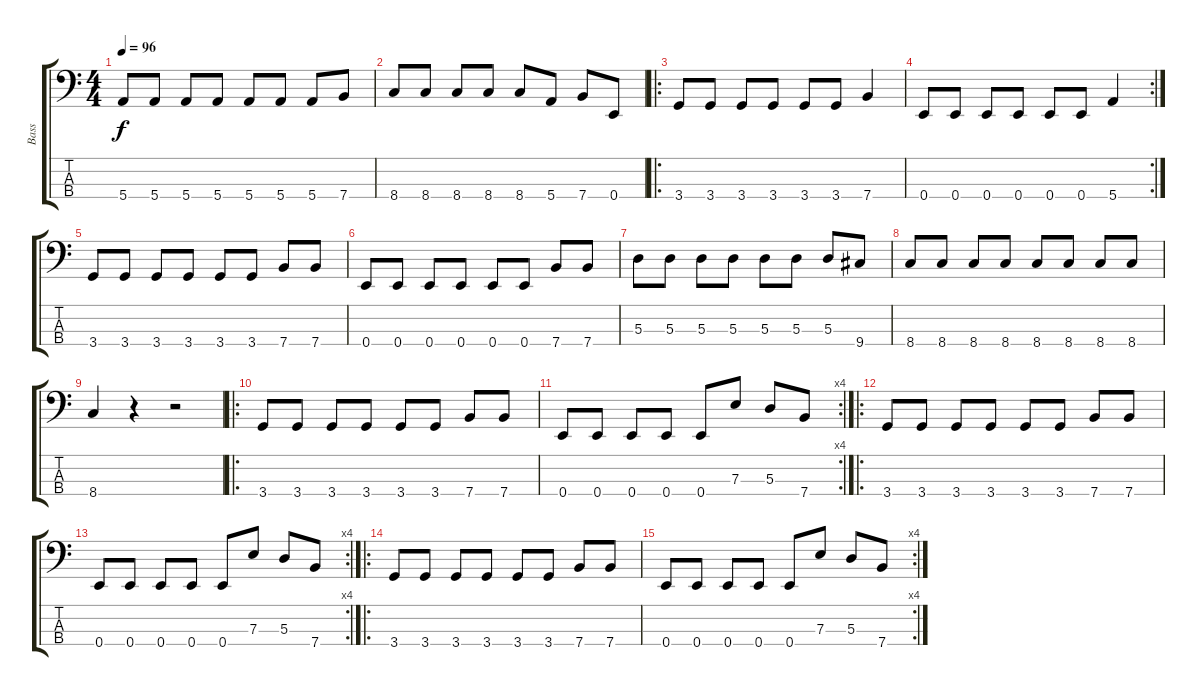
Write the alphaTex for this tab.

\track ("Bass" "Bass") {instrument electricbasspick}
\staff {score tabs}
\tuning (G2 D2 A1 E1) {hide}
\ts (4 4)
\tempo 96
\clef f4
\ks c
5.4.8{dy f} 5.4.8 5.4.8 5.4.8 5.4.8 5.4.8 5.4.8 7.4.8 |
8.4.8 8.4.8 8.4.8 8.4.8 8.4.8 5.4.8 7.4.8 0.4.8 |
\ro
3.4.8 3.4.8 3.4.8 3.4.8 3.4.8 3.4.8 7.4.4 |
\rc 2
0.4.8 0.4.8 0.4.8 0.4.8 0.4.8 0.4.8 5.4.4 |
3.4.8 3.4.8 3.4.8 3.4.8 3.4.8 3.4.8 7.4.8 7.4.8 |
0.4.8 0.4.8 0.4.8 0.4.8 0.4.8 0.4.8 7.4.8 7.4.8 |
5.3.8 5.3.8 5.3.8 5.3.8 5.3.8 5.3.8 5.3.8 9.4.8 |
8.4.8 8.4.8 8.4.8 8.4.8 8.4.8 8.4.8 8.4.8 8.4.8 |
8.4.4 r.4 r.2 |
\ro
3.4.8 3.4.8 3.4.8 3.4.8 3.4.8 3.4.8 7.4.8 7.4.8 |
\rc 4
0.4.8 0.4.8 0.4.8 0.4.8 0.4.8 7.3.8 5.3.8 7.4.8 |
\ro
3.4.8 3.4.8 3.4.8 3.4.8 3.4.8 3.4.8 7.4.8 7.4.8 |
\rc 4
0.4.8 0.4.8 0.4.8 0.4.8 0.4.8 7.3.8 5.3.8 7.4.8 |
\ro
3.4.8 3.4.8 3.4.8 3.4.8 3.4.8 3.4.8 7.4.8 7.4.8 |
\rc 4
0.4.8 0.4.8 0.4.8 0.4.8 0.4.8 7.3.8 5.3.8 7.4.8
